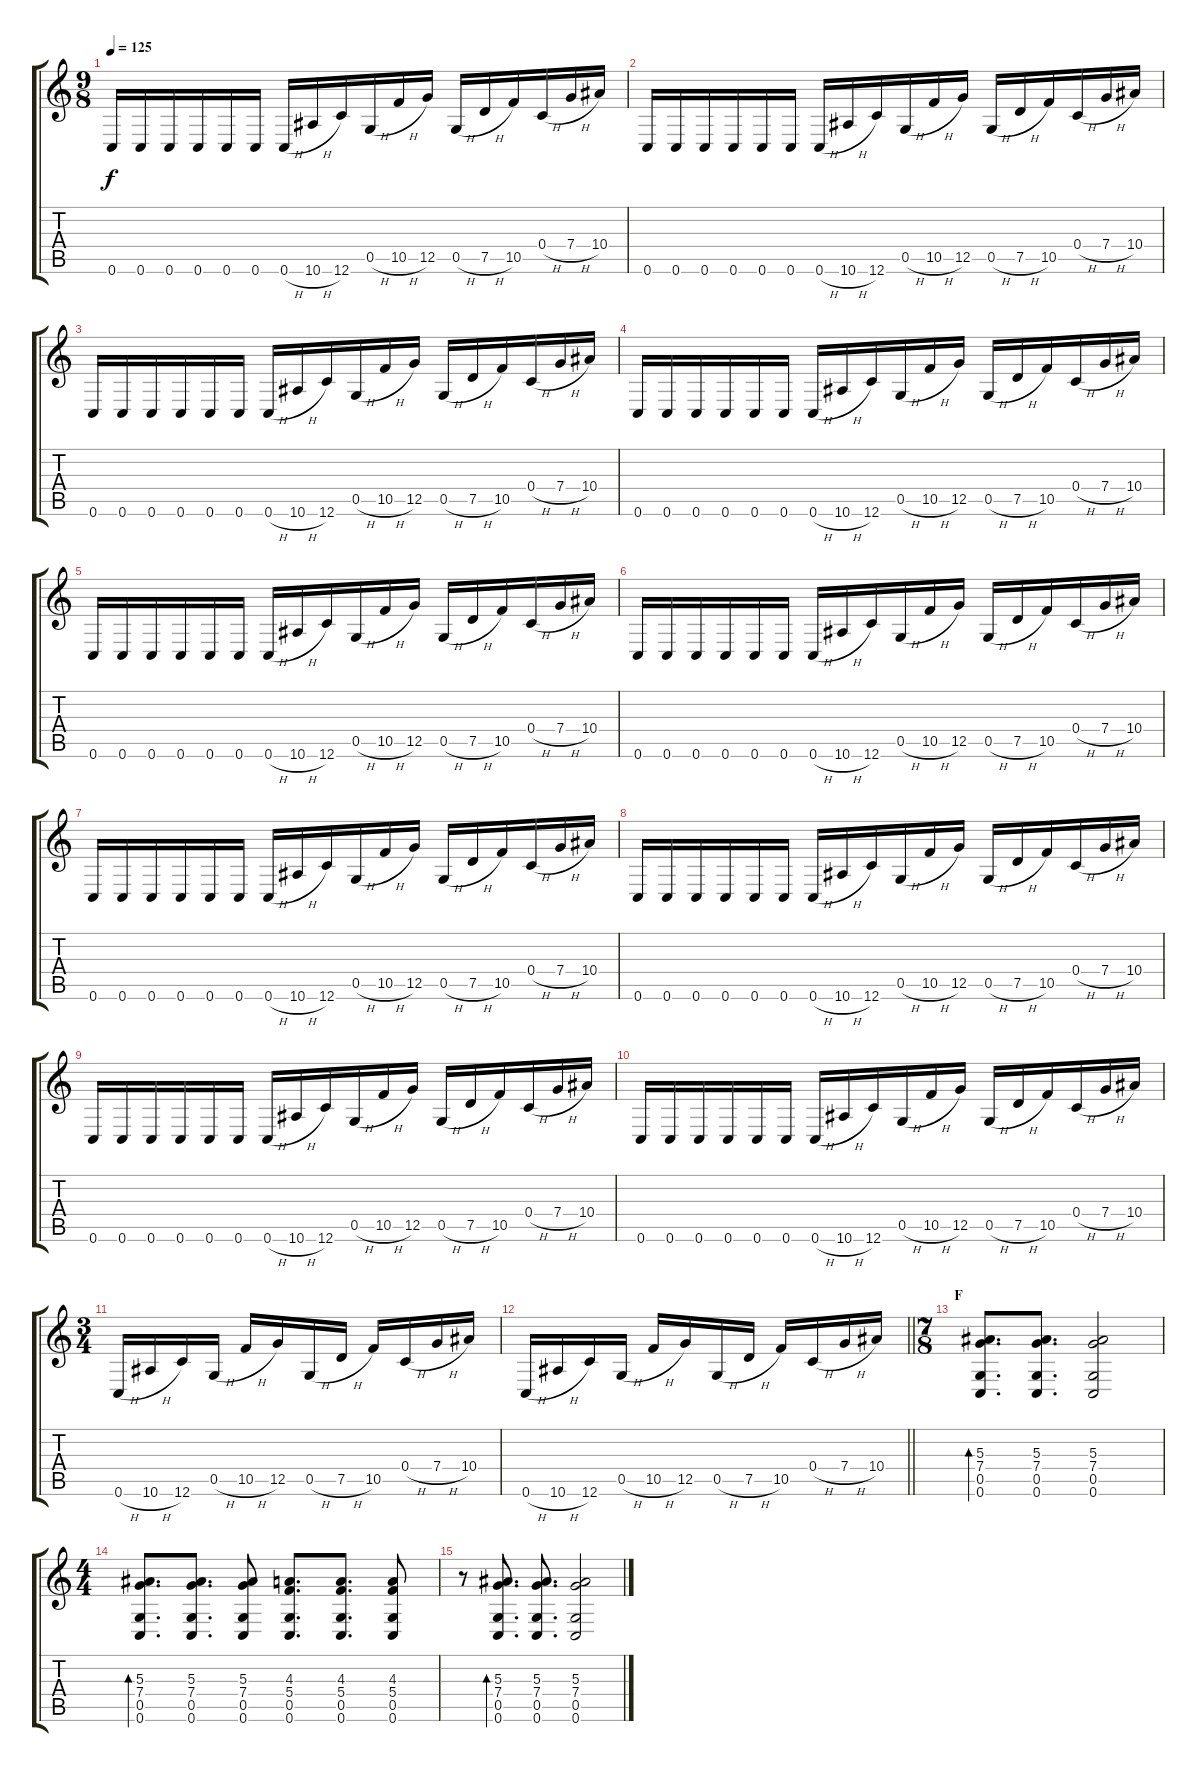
\track "" {instrument distortionguitar}
\staff {score tabs}
\tuning (D4 A3 F3 C3 G2 C2) {hide}
\ts (9 8)
\tempo 125
\clef g2
\ks c
0.6.16{dy f} 0.6.16 0.6.16 0.6.16 0.6.16 0.6.16 0.6{h}.16 10.6{h}.16 12.6.16 0.5{h}.16 10.5{h}.16 12.5.16 0.5{h}.16 7.5{h}.16 10.5.16 0.4{h}.16 7.4{h}.16 10.4.16 |
0.6.16 0.6.16 0.6.16 0.6.16 0.6.16 0.6.16 0.6{h}.16 10.6{h}.16 12.6.16 0.5{h}.16 10.5{h}.16 12.5.16 0.5{h}.16 7.5{h}.16 10.5.16 0.4{h}.16 7.4{h}.16 10.4.16 |
0.6.16 0.6.16 0.6.16 0.6.16 0.6.16 0.6.16 0.6{h}.16 10.6{h}.16 12.6.16 0.5{h}.16 10.5{h}.16 12.5.16 0.5{h}.16 7.5{h}.16 10.5.16 0.4{h}.16 7.4{h}.16 10.4.16 |
0.6.16 0.6.16 0.6.16 0.6.16 0.6.16 0.6.16 0.6{h}.16 10.6{h}.16 12.6.16 0.5{h}.16 10.5{h}.16 12.5.16 0.5{h}.16 7.5{h}.16 10.5.16 0.4{h}.16 7.4{h}.16 10.4.16 |
0.6.16 0.6.16 0.6.16 0.6.16 0.6.16 0.6.16 0.6{h}.16 10.6{h}.16 12.6.16 0.5{h}.16 10.5{h}.16 12.5.16 0.5{h}.16 7.5{h}.16 10.5.16 0.4{h}.16 7.4{h}.16 10.4.16 |
0.6.16 0.6.16 0.6.16 0.6.16 0.6.16 0.6.16 0.6{h}.16 10.6{h}.16 12.6.16 0.5{h}.16 10.5{h}.16 12.5.16 0.5{h}.16 7.5{h}.16 10.5.16 0.4{h}.16 7.4{h}.16 10.4.16 |
0.6.16 0.6.16 0.6.16 0.6.16 0.6.16 0.6.16 0.6{h}.16 10.6{h}.16 12.6.16 0.5{h}.16 10.5{h}.16 12.5.16 0.5{h}.16 7.5{h}.16 10.5.16 0.4{h}.16 7.4{h}.16 10.4.16 |
0.6.16 0.6.16 0.6.16 0.6.16 0.6.16 0.6.16 0.6{h}.16 10.6{h}.16 12.6.16 0.5{h}.16 10.5{h}.16 12.5.16 0.5{h}.16 7.5{h}.16 10.5.16 0.4{h}.16 7.4{h}.16 10.4.16 |
0.6.16 0.6.16 0.6.16 0.6.16 0.6.16 0.6.16 0.6{h}.16 10.6{h}.16 12.6.16 0.5{h}.16 10.5{h}.16 12.5.16 0.5{h}.16 7.5{h}.16 10.5.16 0.4{h}.16 7.4{h}.16 10.4.16 |
0.6.16 0.6.16 0.6.16 0.6.16 0.6.16 0.6.16 0.6{h}.16 10.6{h}.16 12.6.16 0.5{h}.16 10.5{h}.16 12.5.16 0.5{h}.16 7.5{h}.16 10.5.16 0.4{h}.16 7.4{h}.16 10.4.16 |
\ts (3 4)
0.6{h}.16 10.6{h}.16 12.6.16 0.5{h}.16 10.5{h}.16 12.5.16 0.5{h}.16 7.5{h}.16 10.5.16 0.4{h}.16 7.4{h}.16 10.4.16 |
\barLineRight lightlight
0.6{h}.16 10.6{h}.16 12.6.16 0.5{h}.16 10.5{h}.16 12.5.16 0.5{h}.16 7.5{h}.16 10.5.16 0.4{h}.16 7.4{h}.16 10.4.16 |
\ts (7 8)
\section ("" "F")
(5.3 7.4 0.5 0.6).8{d bd 120 instrument electricguitarclean} (5.3 7.4 0.5 0.6).8{d} (5.3 7.4 0.5 0.6).2 |
\ts (4 4)
(5.3 7.4 0.5 0.6).8{d bd 120} (5.3 7.4 0.5 0.6).8{d} (5.3 7.4 0.5 0.6).8 (4.3 5.4 0.5 0.6).8{d} (4.3 5.4 0.5 0.6).8{d} (4.3 5.4 0.5 0.6).8 |
r.8 (5.3 7.4 0.5 0.6).8{d bd 240} (5.3 7.4 0.5 0.6).8{d} (5.3 7.4 0.5 0.6).2
